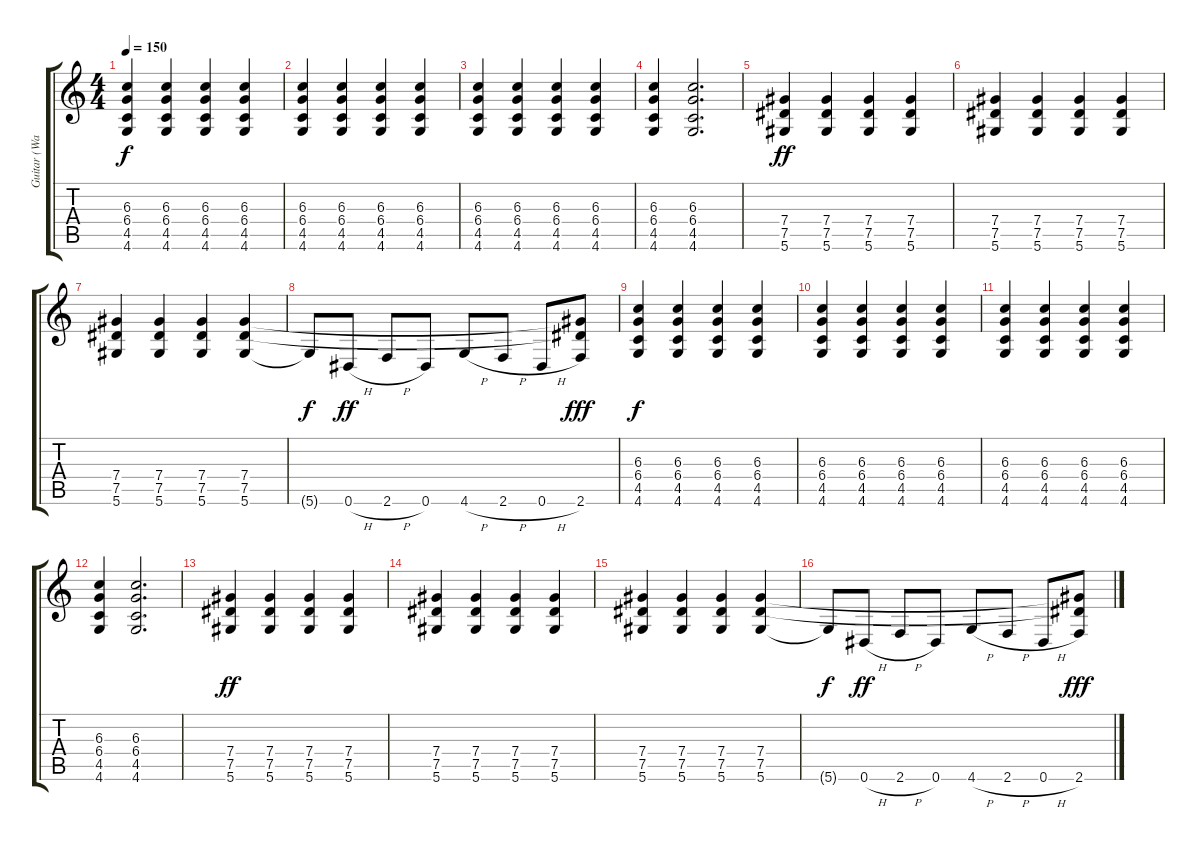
\track ("Guitar (Wade MacNeil)" "Guitar (Wa") {instrument overdrivenguitar}
\staff {score tabs}
\tuning (Eb4 Bb3 Gb3 Db3 Ab2 Eb2) {hide}
\ts (4 4)
\tempo 150
\clef g2
\ks c
(6.3 6.4 4.5 4.6).4{dy f} (6.3 6.4 4.5 4.6).4 (6.3 6.4 4.5 4.6).4 (6.3 6.4 4.5 4.6).4 |
(6.3 6.4 4.5 4.6).4 (6.3 6.4 4.5 4.6).4 (6.3 6.4 4.5 4.6).4 (6.3 6.4 4.5 4.6).4 |
(6.3 6.4 4.5 4.6).4 (6.3 6.4 4.5 4.6).4 (6.3 6.4 4.5 4.6).4 (6.3 6.4 4.5 4.6).4 |
(6.3 6.4 4.5 4.6).4 (6.3 6.4 4.5 4.6).2{d} |
(7.4 7.5 5.6).4{dy ff} (7.4 7.5 5.6).4 (7.4 7.5 5.6).4 (7.4 7.5 5.6).4 |
(7.4 7.5 5.6).4 (7.4 7.5 5.6).4 (7.4 7.5 5.6).4 (7.4 7.5 5.6).4 |
(7.4 7.5 5.6).4 (7.4 7.5 5.6).4 (7.4 7.5 5.6).4 (7.4 7.5 5.6).4 |
5.6{t}.8{dy f} 0.6{h}.8{dy ff} 2.6{h}.8 0.6.8 4.6{h}.8 2.6{h}.8 0.6{h}.8 (7.4{t} 7.5{t} 2.6).8{dy fff} |
(6.3 6.4 4.5 4.6).4{dy f} (6.3 6.4 4.5 4.6).4 (6.3 6.4 4.5 4.6).4 (6.3 6.4 4.5 4.6).4 |
(6.3 6.4 4.5 4.6).4 (6.3 6.4 4.5 4.6).4 (6.3 6.4 4.5 4.6).4 (6.3 6.4 4.5 4.6).4 |
(6.3 6.4 4.5 4.6).4 (6.3 6.4 4.5 4.6).4 (6.3 6.4 4.5 4.6).4 (6.3 6.4 4.5 4.6).4 |
(6.3 6.4 4.5 4.6).4 (6.3 6.4 4.5 4.6).2{d} |
(7.4 7.5 5.6).4{dy ff} (7.4 7.5 5.6).4 (7.4 7.5 5.6).4 (7.4 7.5 5.6).4 |
(7.4 7.5 5.6).4 (7.4 7.5 5.6).4 (7.4 7.5 5.6).4 (7.4 7.5 5.6).4 |
(7.4 7.5 5.6).4 (7.4 7.5 5.6).4 (7.4 7.5 5.6).4 (7.4 7.5 5.6).4 |
5.6{t}.8{dy f} 0.6{h}.8{dy ff} 2.6{h}.8 0.6.8 4.6{h}.8 2.6{h}.8 0.6{h}.8 (7.4{t} 7.5{t} 2.6).8{dy fff}
